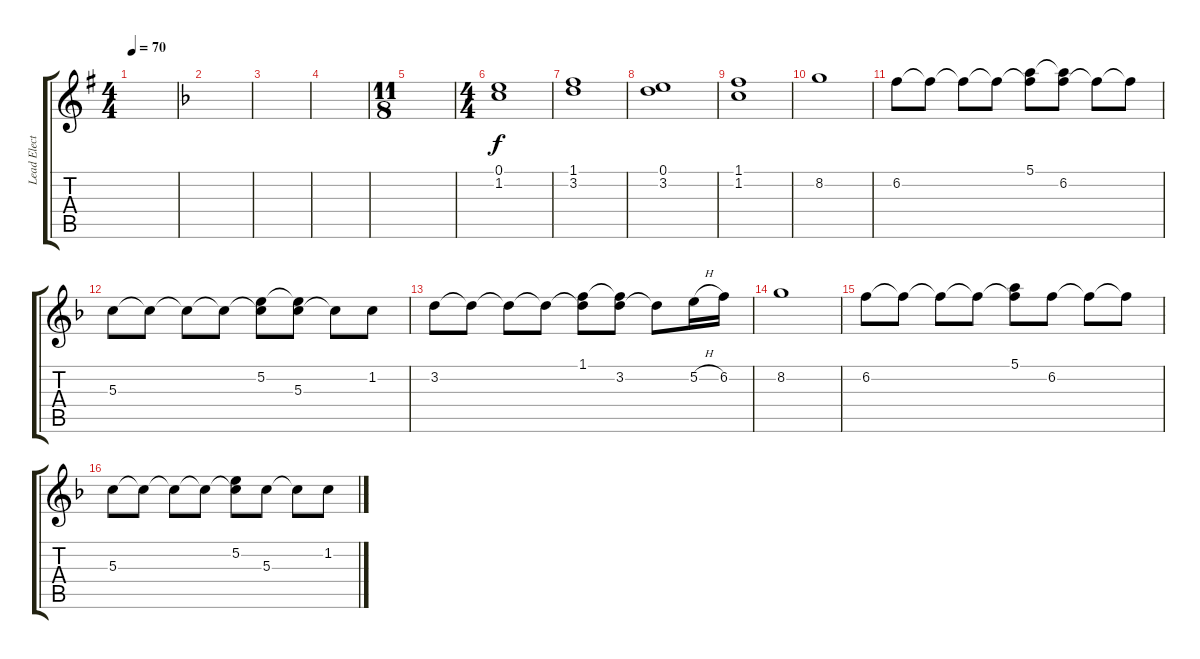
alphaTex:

\track ("Lead Electric" "Lead Elect") {instrument distortionguitar}
\staff {score tabs}
\tuning (E4 B3 G3 D3 A2 E2) {hide}
\ts (4 4)
\tempo 70
\clef g2
\ks eminor
|
\ks dminor
|
|
|
\ts (11 8)
|
\ts (4 4)
(0.1 1.2).1 |
(1.1 3.2).1 |
(0.1 3.2).1 |
(1.1 1.2).1 |
8.2.1 |
6.2.8 6.2{t}.8 6.2{t}.8 6.2{t}.8 (5.1 6.2{t}).8 (5.1{t} 6.2).8 6.2{t}.8 6.2{t}.8 |
5.3.8 5.3{t}.8 5.3{t}.8 5.3{t}.8 (5.2 5.3{t}).8 (5.2{t} 5.3).8 5.3{t}.8 1.2.8 |
3.2.8 3.2{t}.8 3.2{t}.8 3.2{t}.8 (1.1 3.2{t}).8 (1.1{t} 3.2).8 3.2{t}.8 5.2{h}.16 6.2.16 |
8.2.1 |
6.2.8 6.2{t}.8 6.2{t}.8 6.2{t}.8 (5.1 6.2{t}).8 6.2.8 6.2{t}.8 6.2{t}.8 |
5.3.8 5.3{t}.8 5.3{t}.8 5.3{t}.8 (5.2 5.3{t}).8 5.3.8 5.3{t}.8 1.2.8
